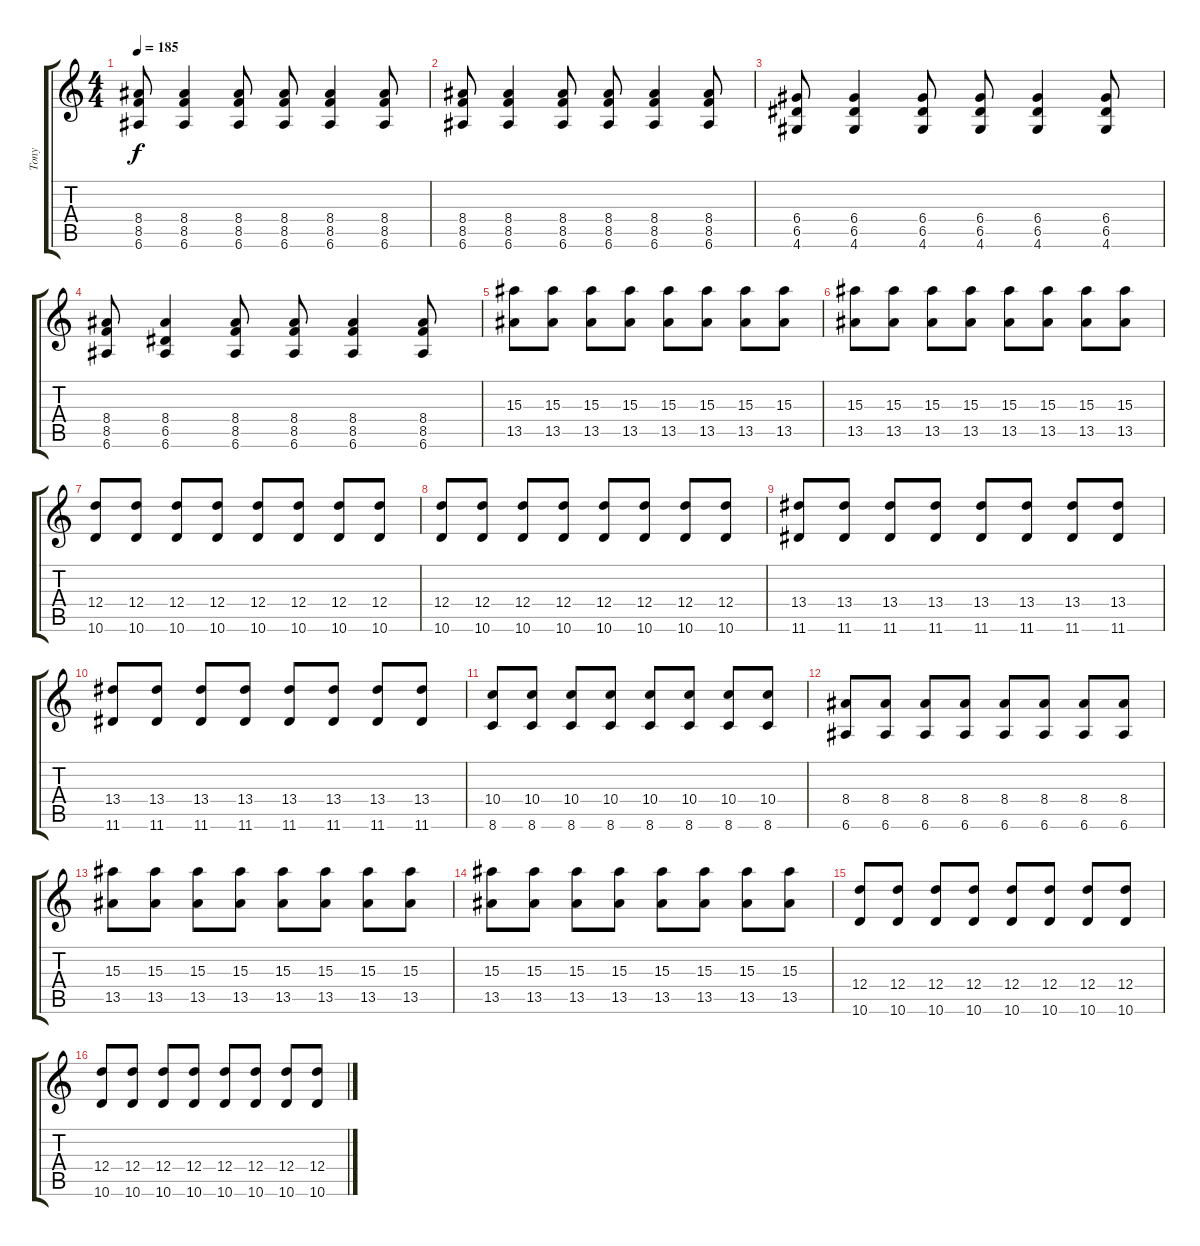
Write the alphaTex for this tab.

\track ("Tony" "Tony") {instrument distortionguitar}
\staff {score tabs}
\tuning (E4 B3 G3 D3 A2 E2) {hide}
\ts (4 4)
\tempo 185
\clef g2
\ks c
(8.4 8.5 6.6).8{dy f} (8.4 8.5 6.6).4 (8.4 8.5 6.6).8 (8.4 8.5 6.6).8 (8.4 8.5 6.6).4 (8.4 8.5 6.6).8 |
(8.4 8.5 6.6).8 (8.4 8.5 6.6).4 (8.4 8.5 6.6).8 (8.4 8.5 6.6).8 (8.4 8.5 6.6).4 (8.4 8.5 6.6).8 |
(6.4 6.5 4.6).8 (6.4 6.5 4.6).4 (6.4 6.5 4.6).8 (6.4 6.5 4.6).8 (6.4 6.5 4.6).4 (6.4 6.5 4.6).8 |
(8.4 8.5 6.6).8 (8.4 6.5 6.6).4 (8.4 8.5 6.6).8 (8.4 8.5 6.6).8 (8.4 8.5 6.6).4 (8.4 8.5 6.6).8 |
(15.3 13.5).8 (15.3 13.5).8 (15.3 13.5).8 (15.3 13.5).8 (15.3 13.5).8 (15.3 13.5).8 (15.3 13.5).8 (15.3 13.5).8 |
(15.3 13.5).8 (15.3 13.5).8 (15.3 13.5).8 (15.3 13.5).8 (15.3 13.5).8 (15.3 13.5).8 (15.3 13.5).8 (15.3 13.5).8 |
(12.4 10.6).8 (12.4 10.6).8 (12.4 10.6).8 (12.4 10.6).8 (12.4 10.6).8 (12.4 10.6).8 (12.4 10.6).8 (12.4 10.6).8 |
(12.4 10.6).8 (12.4 10.6).8 (12.4 10.6).8 (12.4 10.6).8 (12.4 10.6).8 (12.4 10.6).8 (12.4 10.6).8 (12.4 10.6).8 |
(13.4 11.6).8 (13.4 11.6).8 (13.4 11.6).8 (13.4 11.6).8 (13.4 11.6).8 (13.4 11.6).8 (13.4 11.6).8 (13.4 11.6).8 |
(13.4 11.6).8 (13.4 11.6).8 (13.4 11.6).8 (13.4 11.6).8 (13.4 11.6).8 (13.4 11.6).8 (13.4 11.6).8 (13.4 11.6).8 |
(10.4 8.6).8 (10.4 8.6).8 (10.4 8.6).8 (10.4 8.6).8 (10.4 8.6).8 (10.4 8.6).8 (10.4 8.6).8 (10.4 8.6).8 |
(8.4 6.6).8 (8.4 6.6).8 (8.4 6.6).8 (8.4 6.6).8 (8.4 6.6).8 (8.4 6.6).8 (8.4 6.6).8 (8.4 6.6).8 |
(15.3 13.5).8 (15.3 13.5).8 (15.3 13.5).8 (15.3 13.5).8 (15.3 13.5).8 (15.3 13.5).8 (15.3 13.5).8 (15.3 13.5).8 |
(15.3 13.5).8 (15.3 13.5).8 (15.3 13.5).8 (15.3 13.5).8 (15.3 13.5).8 (15.3 13.5).8 (15.3 13.5).8 (15.3 13.5).8 |
(12.4 10.6).8 (12.4 10.6).8 (12.4 10.6).8 (12.4 10.6).8 (12.4 10.6).8 (12.4 10.6).8 (12.4 10.6).8 (12.4 10.6).8 |
(12.4 10.6).8 (12.4 10.6).8 (12.4 10.6).8 (12.4 10.6).8 (12.4 10.6).8 (12.4 10.6).8 (12.4 10.6).8 (12.4 10.6).8
